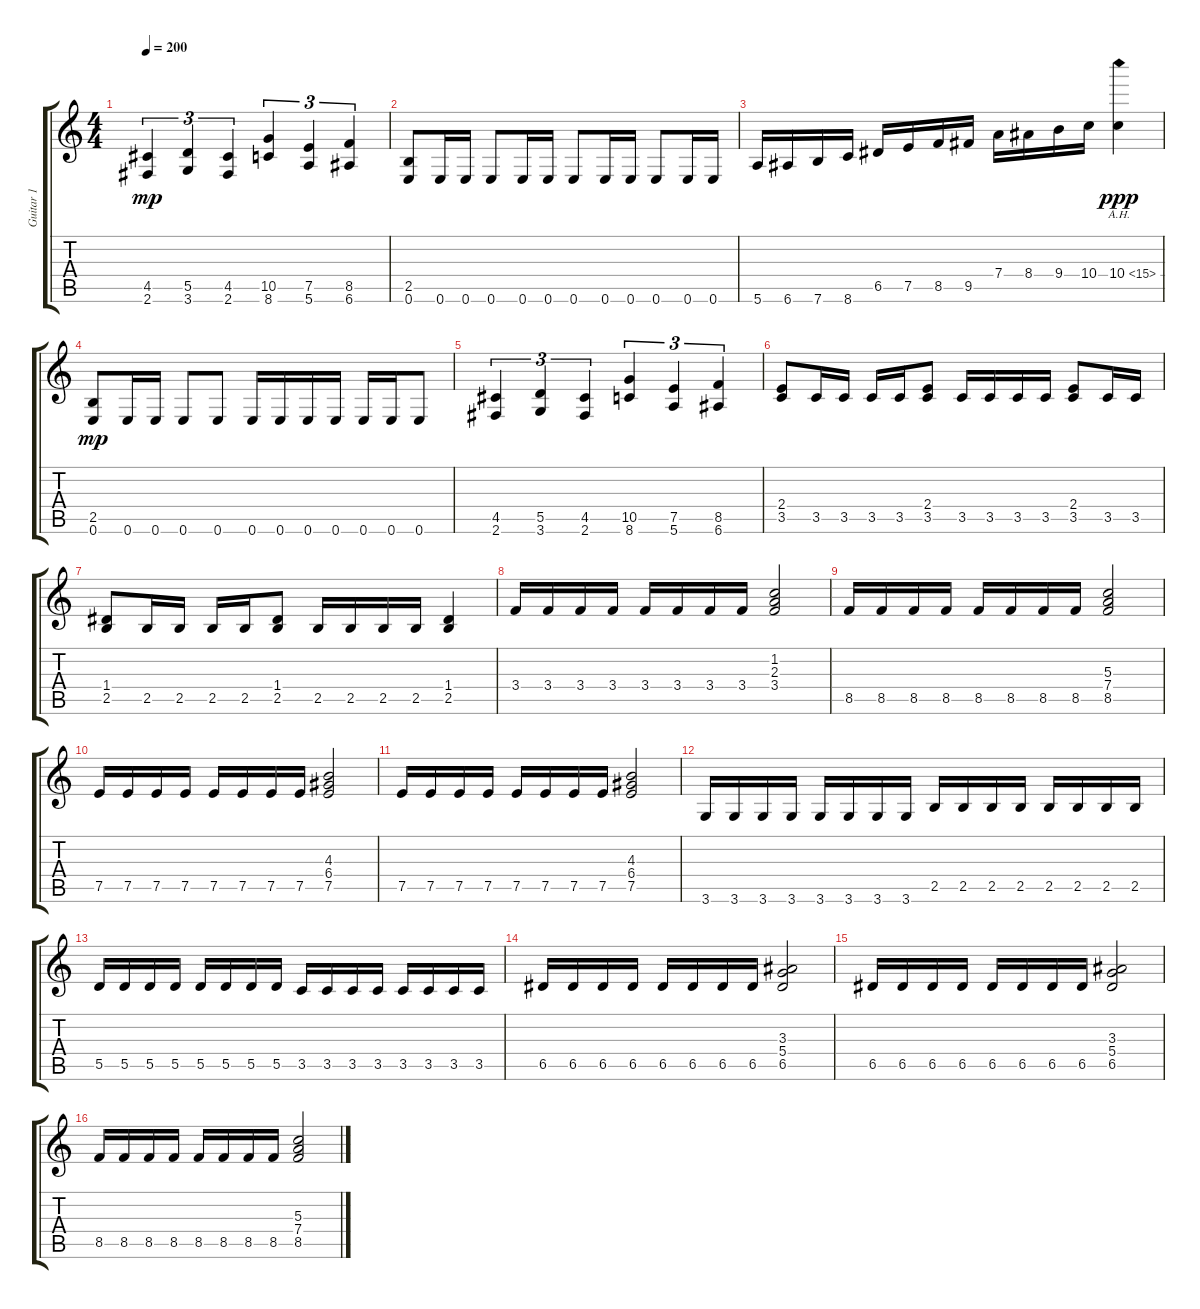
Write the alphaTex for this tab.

\track ("Guitar 1" "Guitar 1") {instrument distortionguitar}
\staff {score tabs}
\tuning (E4 B3 G3 D3 A2 E2) {hide}
\ts (4 4)
\tempo 200
\clef g2
\ks c
(4.5 2.6).4{tu (3 2) dy mp} (5.5 3.6).4{tu (3 2)} (4.5 2.6).4{tu (3 2)} (10.5 8.6).4{tu (3 2)} (7.5 5.6).4{tu (3 2)} (8.5 6.6).4{tu (3 2)} |
(2.5 0.6).8 0.6.16 0.6.16 0.6.8 0.6.16 0.6.16 0.6.8 0.6.16 0.6.16 0.6.8 0.6.16 0.6.16 |
5.6.16 6.6.16 7.6.16 8.6.16 6.5.16 7.5.16 8.5.16 9.5.16 7.4.16 8.4.16 9.4.16 10.4.16 10.4{ah 5}.4{dy ppp} |
(2.5 0.6).8{dy mp} 0.6.16 0.6.16 0.6.8 0.6.8 0.6.16 0.6.16 0.6.16 0.6.16 0.6.16 0.6.16 0.6.8 |
(4.5 2.6).4{tu (3 2)} (5.5 3.6).4{tu (3 2)} (4.5 2.6).4{tu (3 2)} (10.5 8.6).4{tu (3 2)} (7.5 5.6).4{tu (3 2)} (8.5 6.6).4{tu (3 2)} |
(2.4 3.5).8 3.5.16 3.5.16 3.5.16 3.5.16 (2.4 3.5).8 3.5.16 3.5.16 3.5.16 3.5.16 (2.4 3.5).8 3.5.16 3.5.16 |
(1.4 2.5).8 2.5.16 2.5.16 2.5.16 2.5.16 (1.4 2.5).8 2.5.16 2.5.16 2.5.16 2.5.16 (1.4 2.5).4 |
3.4.16 3.4.16 3.4.16 3.4.16 3.4.16 3.4.16 3.4.16 3.4.16 (1.2 2.3 3.4).2 |
8.5.16 8.5.16 8.5.16 8.5.16 8.5.16 8.5.16 8.5.16 8.5.16 (5.3 7.4 8.5).2 |
7.5.16 7.5.16 7.5.16 7.5.16 7.5.16 7.5.16 7.5.16 7.5.16 (4.3 6.4 7.5).2 |
7.5.16 7.5.16 7.5.16 7.5.16 7.5.16 7.5.16 7.5.16 7.5.16 (4.3 6.4 7.5).2 |
3.6.16 3.6.16 3.6.16 3.6.16 3.6.16 3.6.16 3.6.16 3.6.16 2.5.16 2.5.16 2.5.16 2.5.16 2.5.16 2.5.16 2.5.16 2.5.16 |
5.5.16 5.5.16 5.5.16 5.5.16 5.5.16 5.5.16 5.5.16 5.5.16 3.5.16 3.5.16 3.5.16 3.5.16 3.5.16 3.5.16 3.5.16 3.5.16 |
6.5.16 6.5.16 6.5.16 6.5.16 6.5.16 6.5.16 6.5.16 6.5.16 (3.3 5.4 6.5).2 |
6.5.16 6.5.16 6.5.16 6.5.16 6.5.16 6.5.16 6.5.16 6.5.16 (3.3 5.4 6.5).2 |
8.5.16 8.5.16 8.5.16 8.5.16 8.5.16 8.5.16 8.5.16 8.5.16 (5.3 7.4 8.5).2
